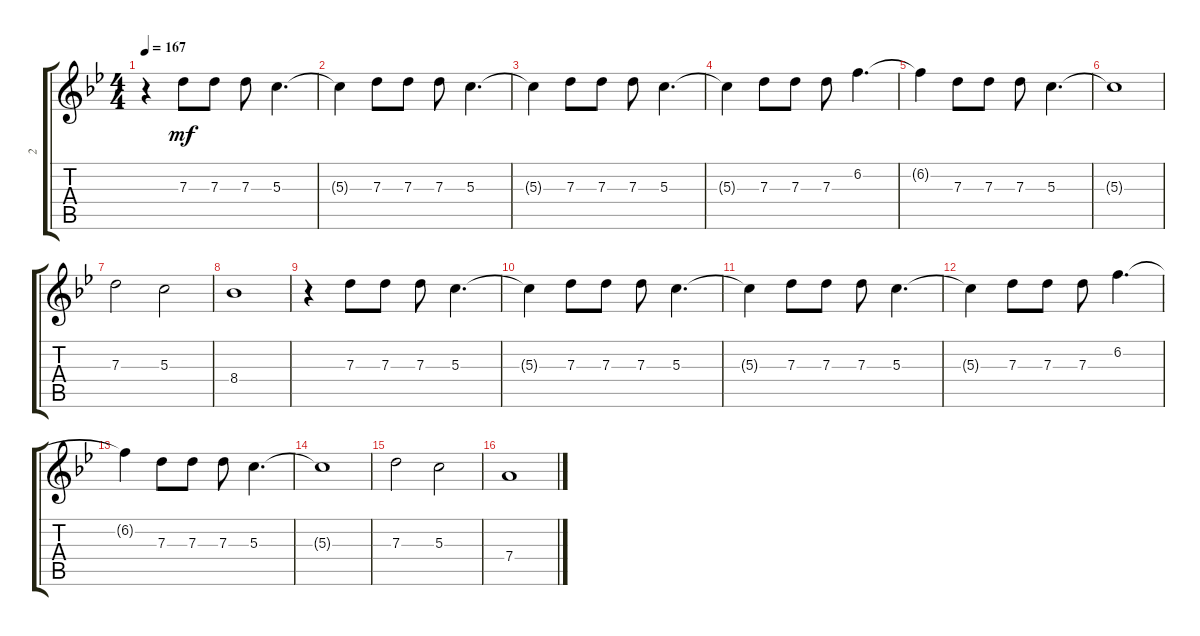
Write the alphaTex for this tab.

\track ("2" "2") {instrument overdrivenguitar}
\staff {score tabs}
\tuning (E4 B3 G3 D3 A2 E2) {hide}
\ts (4 4)
\tempo 167
\clef g2
\ks bb
r.4{dy mf} 7.3.8 7.3.8 7.3.8 5.3.4{d} |
5.3{t}.4 7.3.8 7.3.8 7.3.8 5.3.4{d} |
5.3{t}.4 7.3.8 7.3.8 7.3.8 5.3.4{d} |
5.3{t}.4 7.3.8 7.3.8 7.3.8 6.2.4{d} |
6.2{t}.4 7.3.8 7.3.8 7.3.8 5.3.4{d} |
5.3{t}.1 |
7.3.2 5.3.2 |
8.4.1 |
r.4 7.3.8 7.3.8 7.3.8 5.3.4{d} |
5.3{t}.4 7.3.8 7.3.8 7.3.8 5.3.4{d} |
5.3{t}.4 7.3.8 7.3.8 7.3.8 5.3.4{d} |
5.3{t}.4 7.3.8 7.3.8 7.3.8 6.2.4{d} |
6.2{t}.4 7.3.8 7.3.8 7.3.8 5.3.4{d} |
5.3{t}.1 |
7.3.2 5.3.2 |
7.4.1
